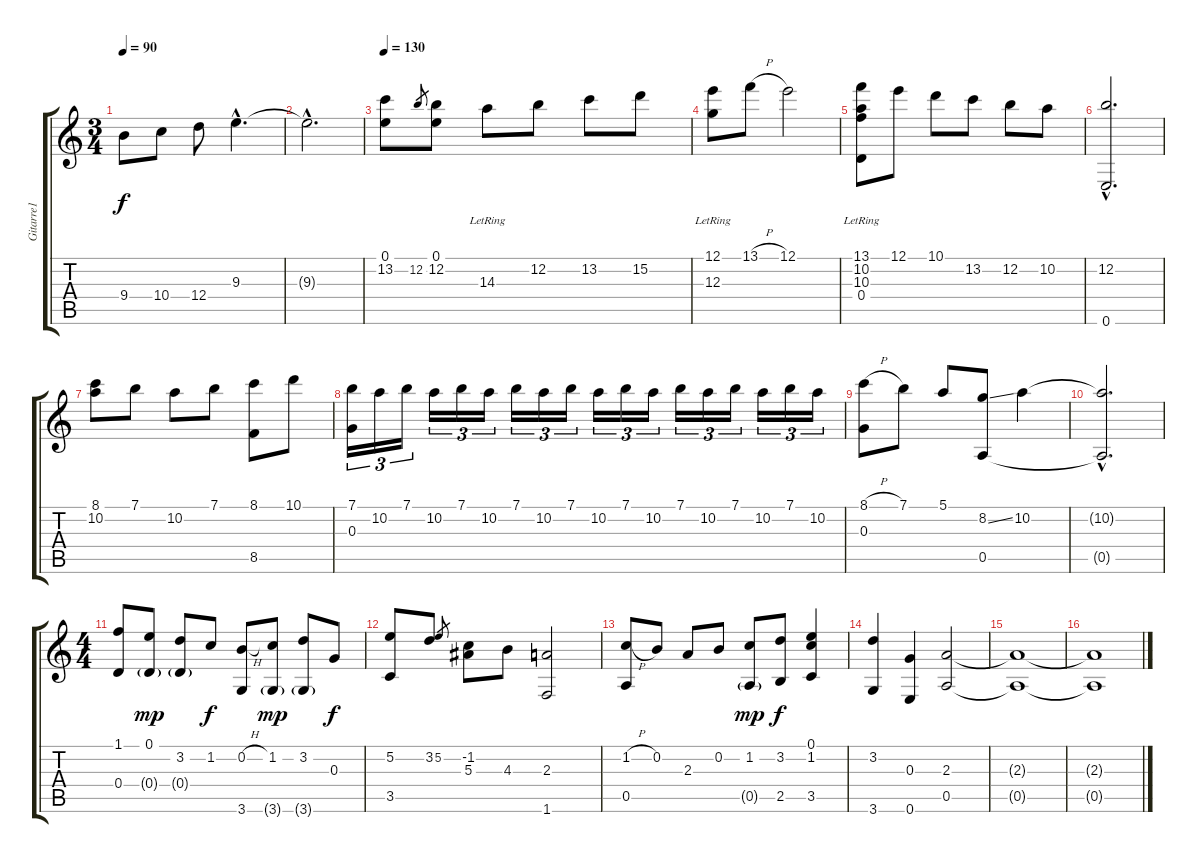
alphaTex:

\track ("Gitarre1" "Gitarre1") {instrument acousticguitarsteel}
\staff {score tabs}
\tuning (E4 B3 G3 D3 A2 E2) {hide}
\ts (3 4)
\tempo 90
\clef g2
\ks c
9.4.8{dy f} 10.4.8 12.4.8 9.3{hac}.4{d} |
9.3{hac t}.2{d} |
\tempo 130
(0.1 13.2).8 12.2.8{gr} (0.1 12.2).8 14.3{lr}.8 12.2.8 13.2.8 15.2.8 |
(12.1 12.3{lr}).8 13.1{h}.8 12.1.2 |
(13.1 10.2 10.3{lr} 0.4{lr}).8 12.1.8 10.1.8 13.2.8 12.2.8 10.2.8 |
(12.2{hac} 0.6{hac}).2{d} |
(8.1 10.2).8 7.1.8 10.2.8 7.1.8 (8.1 8.5).8 10.1.8 |
(7.1 0.3).16{tu (3 2)} 10.2.16{tu (3 2)} 7.1.16{tu (3 2)} 10.2.16{tu (3 2)} 7.1.16{tu (3 2)} 10.2.16{tu (3 2)} 7.1.16{tu (3 2)} 10.2.16{tu (3 2)} 7.1.16{tu (3 2)} 10.2.16{tu (3 2)} 7.1.16{tu (3 2)} 10.2.16{tu (3 2)} 7.1.16{tu (3 2)} 10.2.16{tu (3 2)} 7.1.16{tu (3 2)} 10.2.16{tu (3 2)} 7.1.16{tu (3 2)} 10.2.16{tu (3 2)} |
(8.1{h} 0.3).8 7.1.8 5.1.8 (8.2{ss} 0.5).8 10.2.4 |
(10.2{hac t} 0.5{hac t}).2{d} |
\ts (4 4)
(1.1 0.4).8 (0.1 0.4{g}).8{dy mp} (3.2 0.4{g}).8 1.2.8{dy f} (0.2{h} 3.6).8 (1.2 3.6{g}).8{dy mp} (3.2 3.6{g}).8 0.3.8{dy f} |
(5.2 3.5).8 3.2.8 5.2.8{gr} (-1.2 5.3).8 4.3.8 (2.3 1.6).2 |
(1.2{h} 0.5).8 0.2.8 2.3.8 0.2.8 (1.2 0.5{g}).8{dy mp} (3.2 2.5).8{dy f} (0.1 1.2 3.5).4 |
(3.2 3.6).4 (0.3 0.6).4 (2.3 0.5).2 |
(2.3{t} 0.5{t}).1 |
(2.3{t} 0.5{t}).1
